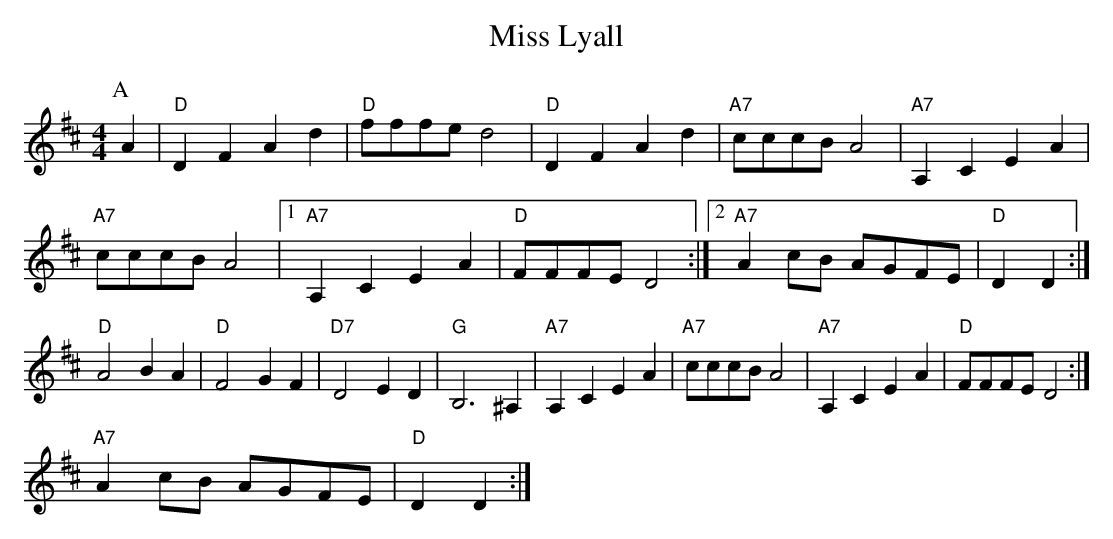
X:1
T:Miss Lyall
M:4/4
L:1/4
K:D
P:A
A|"D"DF Ad|"D"f/2f/2f/2e/2 d2|"D"DF Ad|"A7"c/2c/2c/2B/2 A2|"A7"A,C EA|
"A7"c/2c/2c/2B/2 A2|1"A7"A,C EA|"D"F/2F/2F/2E/2 D2:|2"A7"Ac/2B/2 A/2G/2F/2E/2|\
"D"DD :|
"D"A2 BA|"D"F2 GF|"D7"D2 ED|"G"B,3^A,|"A7"A,C EA|"A7"c/2c/2c/2B/2 A2|\
"A7"A,C EA|"D"F/2F/2F/2E/2 D2:|
"A7"Ac/2B/2 A/2G/2F/2E/2|"D"DD :|
